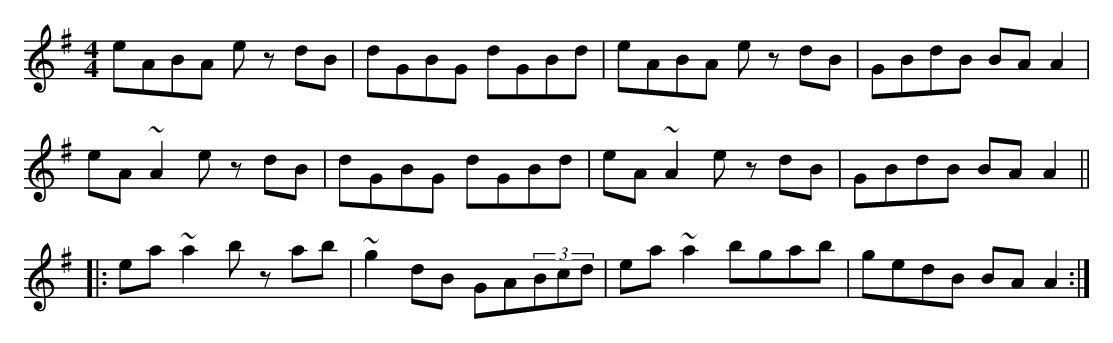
X:1
M:4/4
K:Ador
eABA ez dB|dGBG dGBd|eABA ez dB|GBdB BAA2|
eA~A2 ez dB|dGBG dGBd|eA~A2 ez dB|GBdB BAA2||
|:ea~a2 bz ab|~g2dB GA(3Bcd|ea~a2 bgab|gedB BAA2:|
